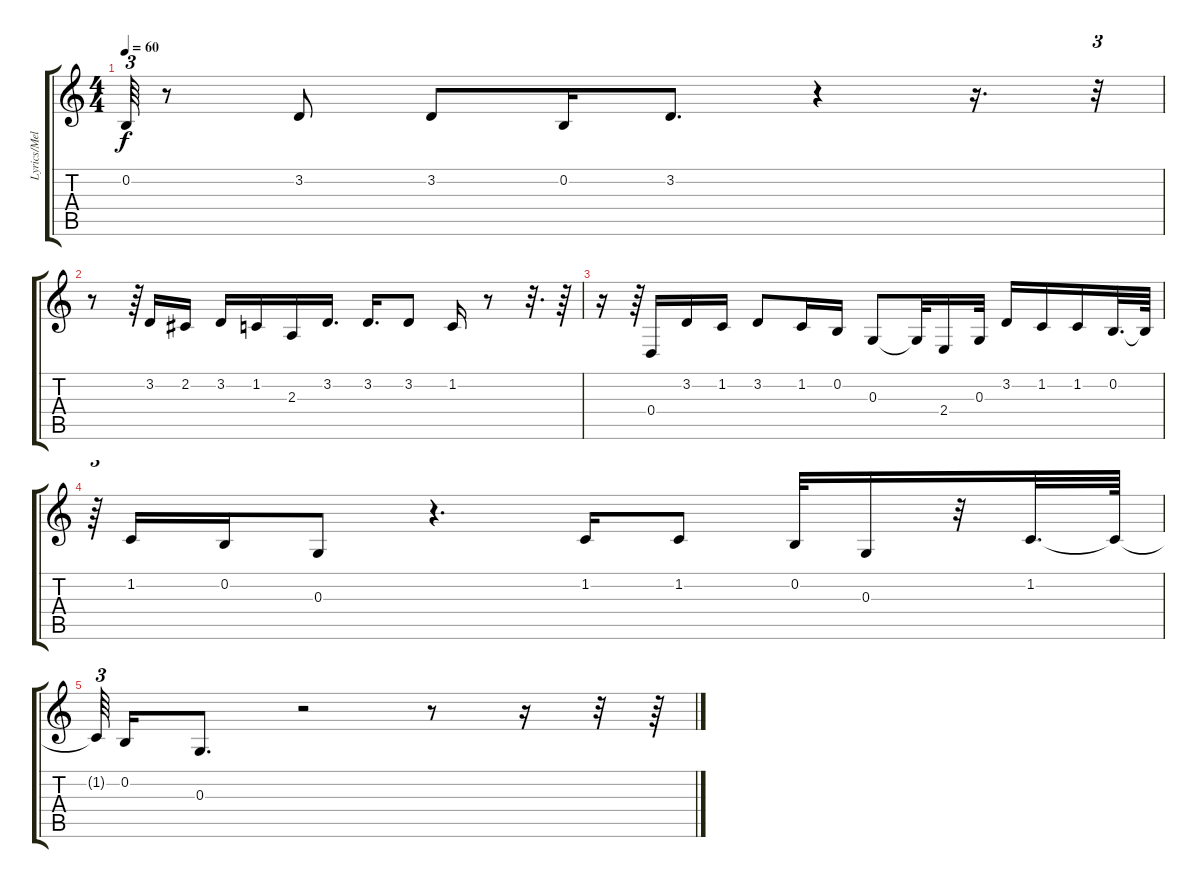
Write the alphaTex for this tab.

\track ("Lyrics/Melody" "Lyrics/Mel") {instrument stringensemble2}
\staff {score tabs}
\tuning (E4 B3 G3 D3 A2 E2) {hide}
\ts (4 4)
\tempo 60
\clef g2
\ks c
0.2{t}.64{tu (3 2) dy f} r.8 3.2.8 3.2.8 0.2.16 3.2.8{d} r.4 r.16{d} r.32{tu (3 2)} |
r.8 r.64{tu (3 2)} 3.2.16 2.2.16 3.2.16 1.2.16 2.3.16 3.2.16{d} 3.2.16{d} 3.2.8 1.2.16 r.8 r.32{d} r.64 |
r.16 r.64{tu (3 2)} 0.4.16 3.2.16 1.2.16 3.2.8 1.2.16 0.2.16 0.3.8 0.3{t}.32 2.4.16 0.3.32 3.2.16 1.2.16 1.2.16 0.2.32{d} 0.2{t}.64 |
r.64{tu (3 2)} 1.2.16 0.2.16 0.3.8 r.4{d} 1.2.16 1.2.8 0.2.32 0.3.16 r.32 1.2.32{d} 1.2{t}.64 |
1.2{t}.64{tu (3 2)} 0.2.16 0.3.8{d} r.2 r.8 r.16 r.32 r.64
